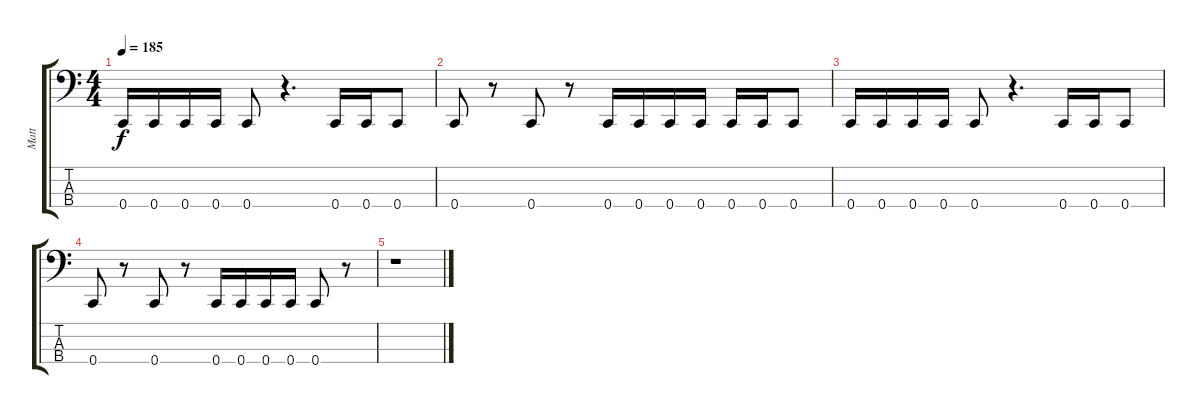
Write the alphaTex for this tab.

\track ("Matt" "Matt") {instrument electricbasspick}
\staff {score tabs}
\tuning (F2 C2 G1 C1) {hide}
\ts (4 4)
\tempo 185
\clef f4
\ks c
0.4.16{dy f} 0.4.16 0.4.16 0.4.16 0.4.8 r.4{d} 0.4.16 0.4.16 0.4.8 |
0.4.8 r.8 0.4.8 r.8 0.4.16 0.4.16 0.4.16 0.4.16 0.4.16 0.4.16 0.4.8 |
0.4.16 0.4.16 0.4.16 0.4.16 0.4.8 r.4{d} 0.4.16 0.4.16 0.4.8 |
0.4.8 r.8 0.4.8 r.8 0.4.16 0.4.16 0.4.16 0.4.16 0.4.8 r.8 |
r.1
